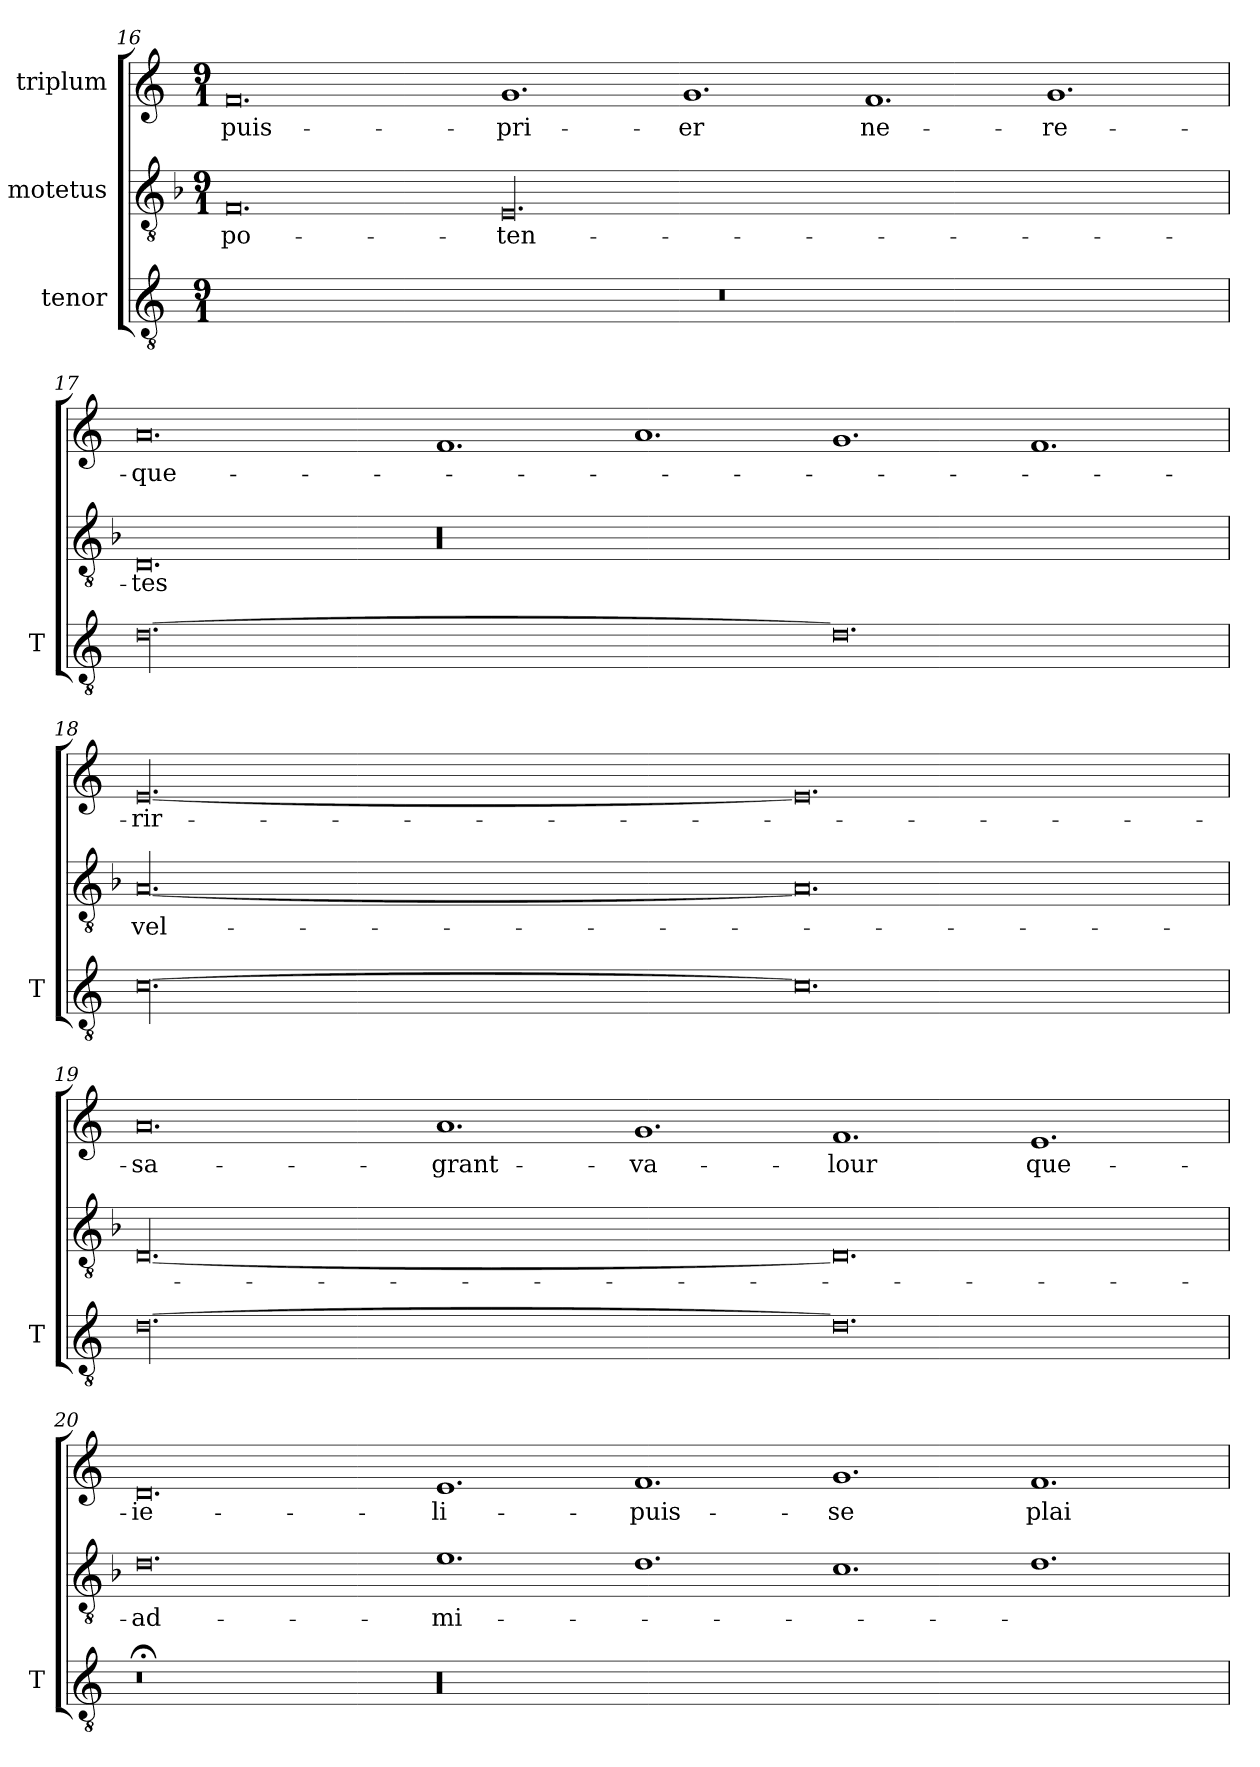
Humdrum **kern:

**kern	**kern	**text	**kern	**text
*part3	*part2	*part2	*part1	*part1
*staff3	*staff2	*staff2	*staff1	*staff1
*I"tenor	*I"motetus	*	*I"triplum	*
*I'T	*	*	*	*
*clefGv2	*clefGv2	*	*clefG2	*
*k[]	*k[b-]	*	*k[]	*
*C:	*F:	*	*C:	*
*M9/1	*M9/1	*	*M9/1	*
=16	=16	=16	=16	=16
1%9r	0.F/	po-	0.f/	puis-
.	00.E/	-ten-	1.g/	pri-
.	.	.	1.g/	-er
.	.	.	1.f/	ne-
.	.	.	1.g/	re-
=17	=17	=17	=17	=17
[00.d\	0.D/	-tes	0.a/	que-
.	00.r	.	1.f/	.
.	.	.	1.a/	.
0.d\]	.	.	1.g/	.
.	.	.	1.f/	.
!!LO:LB:g=z
=18	=18	=18	=18	=18
[00.c\	[00.A/	vel-	[00.e/	rir-
0.c\]	0.A/]	.	0.e/]	.
=19	=19	=19	=19	=19
[00.d\	[00.D/	.	0.a/	sa-
.	.	.	1.a/	grant-
.	.	.	1.g/	va-
0.d\]	0.D/]	.	1.f/	-lour
.	.	.	1.e/	que-
=20	=20	=20	=20	=20
0.r;<	0.d\	ad-	0.d/	ie-
00.r	1.e\	mi-	1.e/	li-
.	1.d\	.	1.f/	puis-
.	1.c\	.	1.g/	-se
.	1.d\	.	1.f/	plai-
=	=	=	=	=
*-	*-	*-	*-	*-
